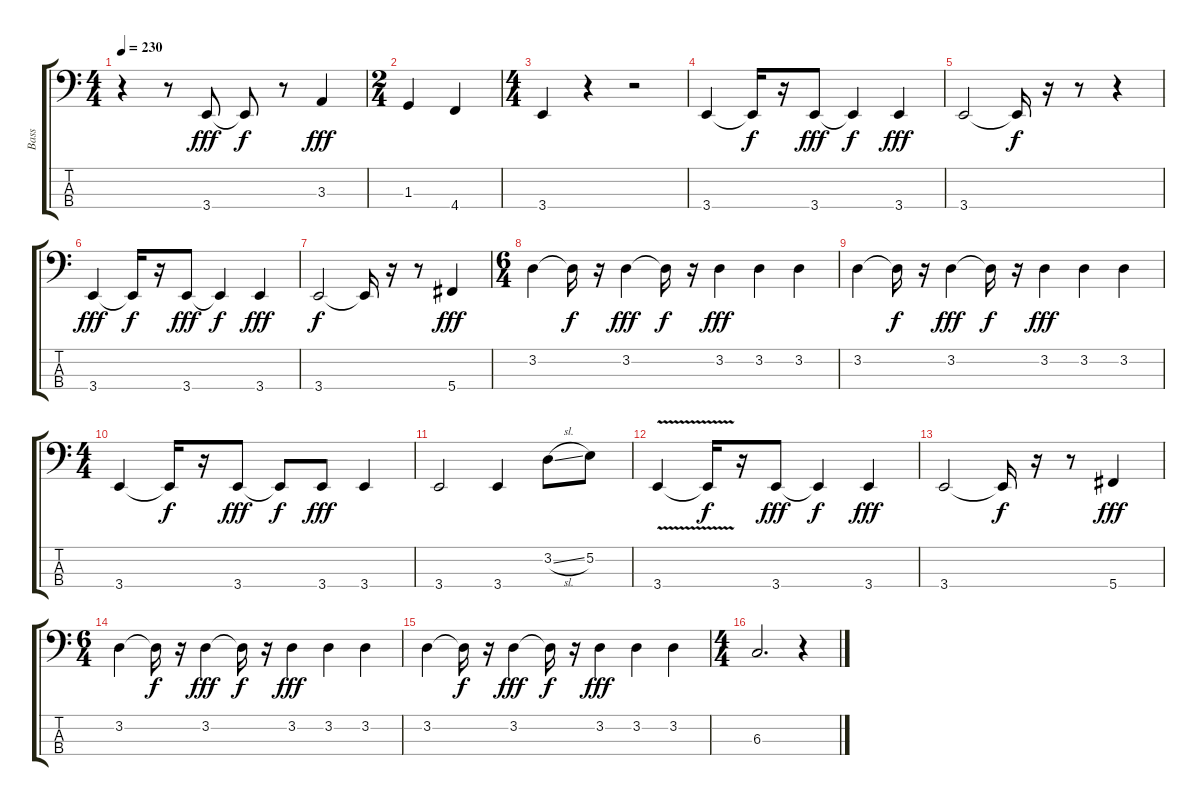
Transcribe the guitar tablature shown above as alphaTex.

\track ("Bass" "Bass") {instrument electricbasspick}
\staff {score tabs}
\tuning (E2 B1 Gb1 Db1) {hide}
\ts (4 4)
\tempo 230
\clef f4
\ks c
r.4{dy fff} r.8 3.4.8 3.4{t}.8{dy f} r.8 3.3.4{dy fff} |
\ts (2 4)
1.3.4 4.4.4 |
\ts (4 4)
3.4.4 r.4 r.2 |
3.4.4{instrument electricbasspick} 3.4{t}.16{dy f} r.16 3.4.8{dy fff} 3.4{t}.4{dy f} 3.4.4{dy fff} |
3.4.2 3.4{t}.16{dy f} r.16 r.8 r.4 |
3.4.4{dy fff} 3.4{t}.16{dy f} r.16 3.4.8{dy fff} 3.4{t}.4{dy f} 3.4.4{dy fff} |
3.4.2{dy f} 3.4{t}.16 r.16 r.8 5.4.4{dy fff} |
\ts (6 4)
3.2.4 3.2{t}.16{dy f} r.16 3.2.4{dy fff} 3.2{t}.16{dy f} r.16 3.2.4{dy fff} 3.2.4 3.2.4 |
3.2.4 3.2{t}.16{dy f} r.16 3.2.4{dy fff} 3.2{t}.16{dy f} r.16 3.2.4{dy fff} 3.2.4 3.2.4 |
\ts (4 4)
3.4.4 3.4{t}.16{dy f} r.16 3.4.8{dy fff} 3.4{t}.8{dy f} 3.4.8{dy fff} 3.4.4 |
3.4.2 3.4.4 3.2{sl}.8 5.2.8 |
3.4{v}.4 3.4{t}.16{dy f} r.16 3.4.8{dy fff} 3.4{t}.4{dy f} 3.4.4{dy fff} |
3.4.2 3.4{t}.16{dy f} r.16 r.8 5.4.4{dy fff} |
\ts (6 4)
3.2.4 3.2{t}.16{dy f} r.16 3.2.4{dy fff} 3.2{t}.16{dy f} r.16 3.2.4{dy fff} 3.2.4 3.2.4 |
3.2.4 3.2{t}.16{dy f} r.16 3.2.4{dy fff} 3.2{t}.16{dy f} r.16 3.2.4{dy fff} 3.2.4 3.2.4 |
\ts (4 4)
6.3.2{d} r.4
